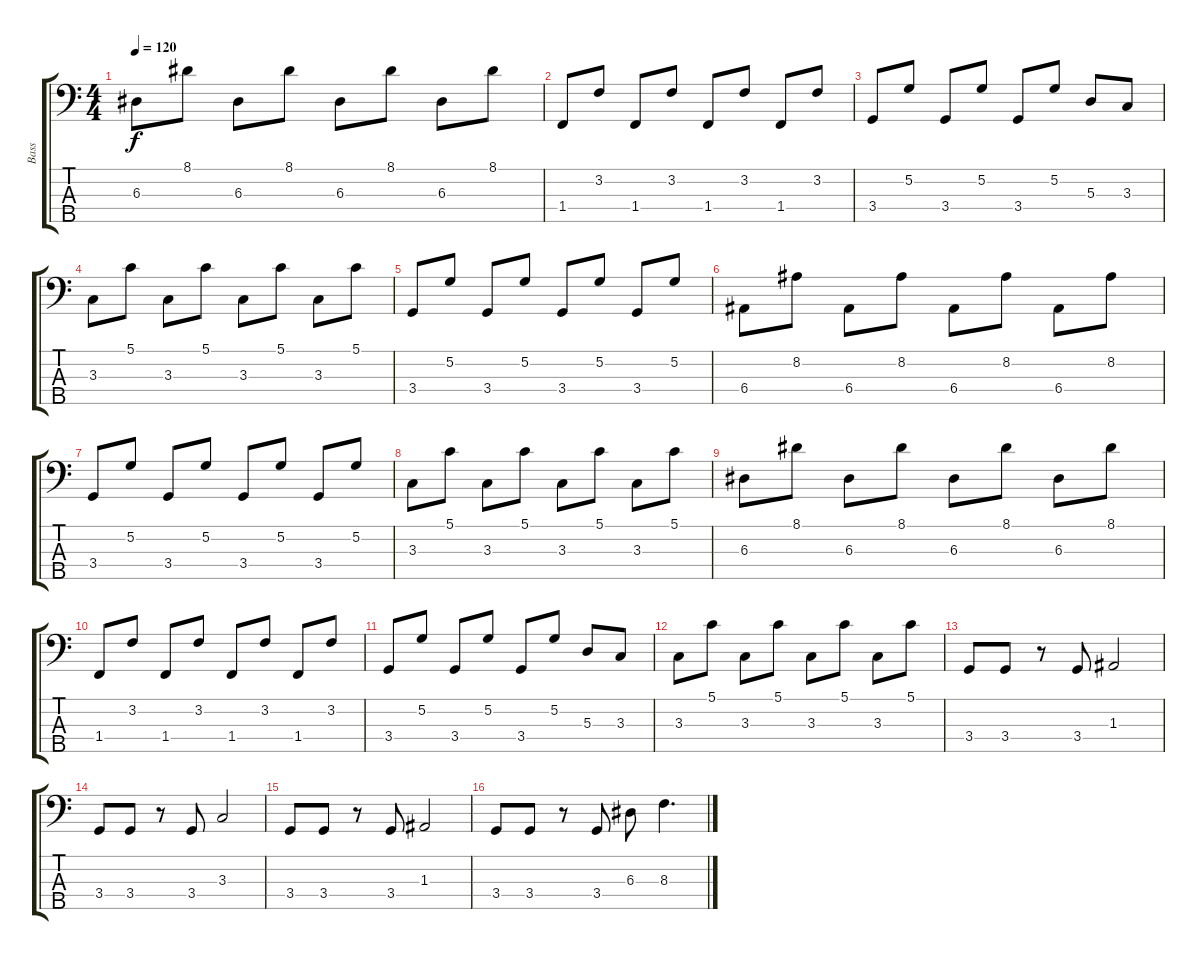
\track ("Bass" "Bass") {instrument electricbassfinger}
\staff {score tabs}
\tuning (G2 D2 A1 E1 B0) {hide}
\ts (4 4)
\tempo 120
\clef f4
\ks c
6.3.8{dy f} 8.1.8 6.3.8 8.1.8 6.3.8 8.1.8 6.3.8 8.1.8 |
1.4.8 3.2.8 1.4.8 3.2.8 1.4.8 3.2.8 1.4.8 3.2.8 |
3.4.8 5.2.8 3.4.8 5.2.8 3.4.8 5.2.8 5.3.8 3.3.8 |
3.3.8 5.1.8 3.3.8 5.1.8 3.3.8 5.1.8 3.3.8 5.1.8 |
3.4.8 5.2.8 3.4.8 5.2.8 3.4.8 5.2.8 3.4.8 5.2.8 |
6.4.8 8.2.8 6.4.8 8.2.8 6.4.8 8.2.8 6.4.8 8.2.8 |
3.4.8 5.2.8 3.4.8 5.2.8 3.4.8 5.2.8 3.4.8 5.2.8 |
3.3.8 5.1.8 3.3.8 5.1.8 3.3.8 5.1.8 3.3.8 5.1.8 |
6.3.8 8.1.8 6.3.8 8.1.8 6.3.8 8.1.8 6.3.8 8.1.8 |
1.4.8 3.2.8 1.4.8 3.2.8 1.4.8 3.2.8 1.4.8 3.2.8 |
3.4.8 5.2.8 3.4.8 5.2.8 3.4.8 5.2.8 5.3.8 3.3.8 |
3.3.8 5.1.8 3.3.8 5.1.8 3.3.8 5.1.8 3.3.8 5.1.8 |
3.4.8 3.4.8 r.8 3.4.8 1.3.2 |
3.4.8 3.4.8 r.8 3.4.8 3.3.2 |
3.4.8 3.4.8 r.8 3.4.8 1.3.2 |
3.4.8 3.4.8 r.8 3.4.8 6.3.8 8.3.4{d}
